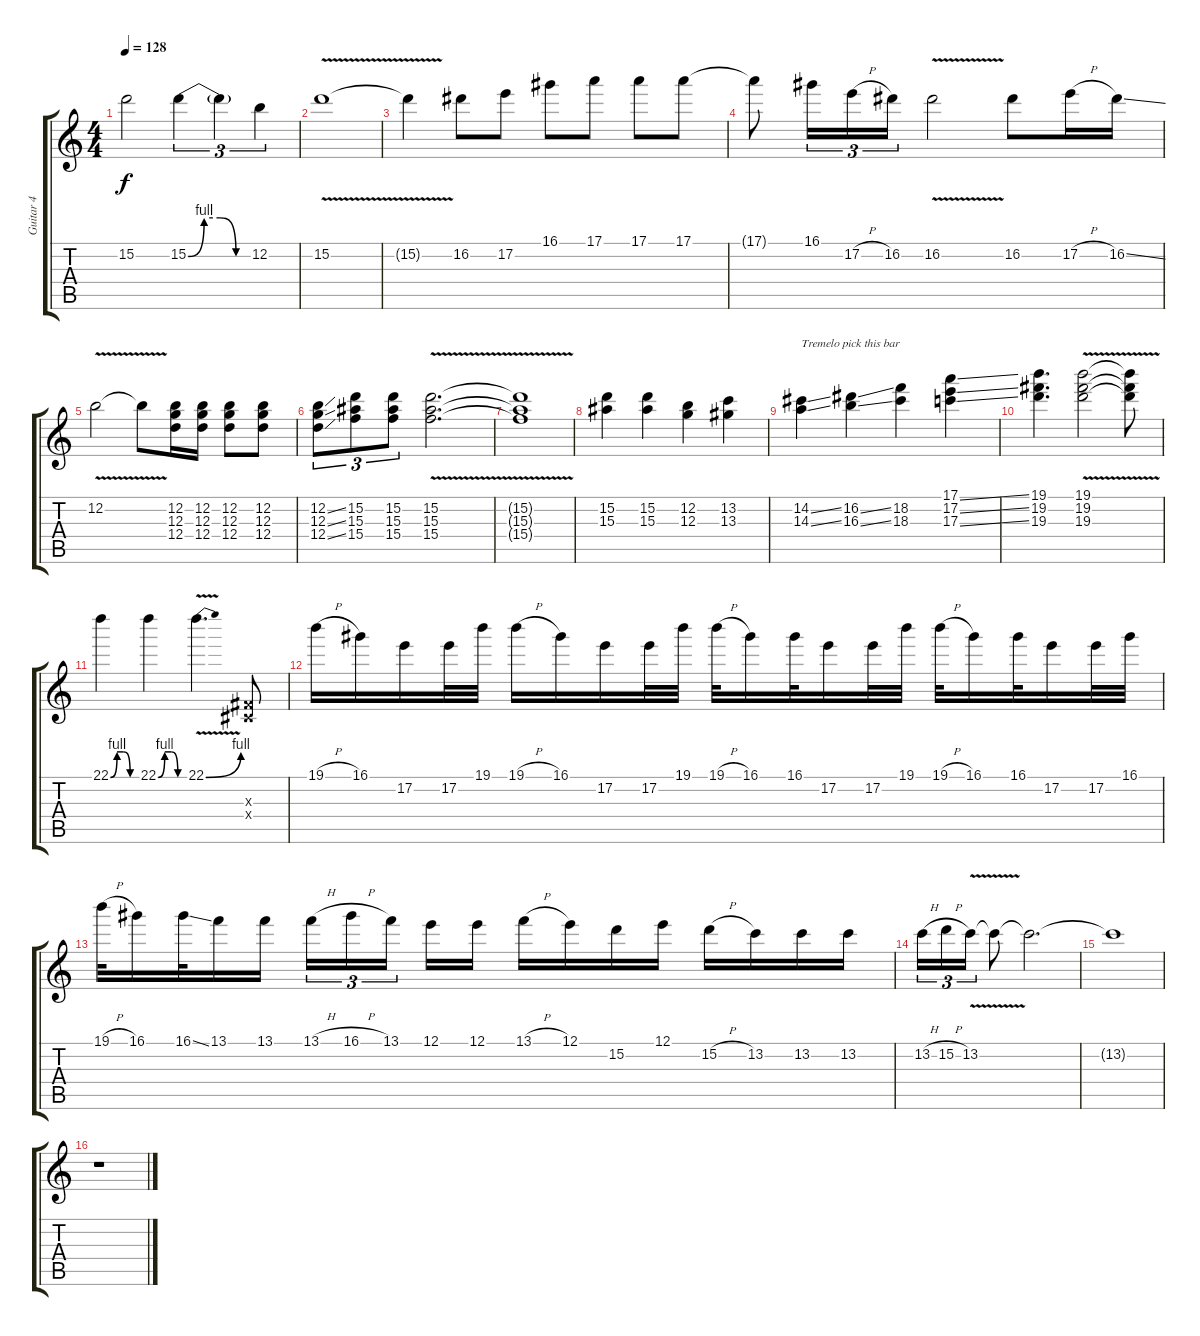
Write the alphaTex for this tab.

\track ("Guitar 4" "Guitar 4") {instrument distortionguitar}
\staff {score tabs}
\tuning (E4 B3 G3 D3 A2 E2) {hide}
\ts (4 4)
\tempo 128
\clef g2
\ks c
15.2{t}.2{dy f} 15.2{be (custom 0 0 15 4 30 4 45 0 60 0)}.4{tu (3 2)} 15.2{t}.4{tu (3 2)} 12.2.4{tu (3 2)} |
15.2{v}.1 |
15.2{t}.4 16.2.8 17.2.8 16.1.8 17.1.8 17.1.8 17.1.8 |
17.1{t}.8 16.1.16{tu (3 2)} 17.2{h}.16{tu (3 2)} 16.2.16{tu (3 2)} 16.2{v}.2 16.2.8 17.2{h}.16 16.2{ss}.16 |
12.2{v}.2 12.2{t}.8 (12.2 12.3 12.4).16 (12.2 12.3 12.4).16 (12.2 12.3 12.4).8 (12.2 12.3 12.4).8 |
(12.2{ss} 12.3{ss} 12.4{ss}).8{tu (3 2)} (15.2 15.3 15.4).8{tu (3 2)} (15.2 15.3 15.4).8{tu (3 2)} (15.2{v} 15.3{v} 15.4{v}).2{d} |
(15.2{t} 15.3{t} 15.4{t}).1 |
(15.2 15.3).4 (15.2 15.3).4 (12.2 12.3).4 (13.2 13.3).4 |
(14.2{ss} 14.3{ss}).4{txt "Tremelo pick this bar"} (16.2{ss} 16.3{ss}).4 (18.2 18.3).4 (17.1{ss} 17.2{ss} 17.3{ss}).4 |
(19.1 19.2 19.3).4{d} (19.1{v} 19.2{v} 19.3{v}).2 (19.1{t} 19.2{t} 19.3{t}).8 |
22.1{be (custom 0 0 15 4 30 4 45 0 60 0)}.4 22.1{be (custom 0 0 15 4 30 4 45 0 60 0)}.4 22.1{be (bend 0 0 60 4) v}.4{d} (-1.3{x} -1.4{x}).8 |
19.1{h}.16 16.1.16 17.2.16 17.2.32 19.1.32 19.1{h}.16 16.1.16 17.2.16 17.2.32 19.1.32 19.1{h}.32 16.1.16 16.1.32 17.2.16 17.2.32 19.1.32 19.1{h}.32 16.1.16 16.1.32 17.2.16 17.2.32 16.1.32 |
19.1{h}.32 16.1.16 16.1{ss}.32 13.1.16 13.1.16 13.1{h}.16{tu (3 2)} 16.1{h}.16{tu (3 2)} 13.1.16{tu (3 2)} 12.1.16 12.1.16 13.1{h}.16 12.1.16 15.2.16 12.1.16 15.2{h}.16 13.2.16 13.2.16 13.2.16 |
13.2{h}.16{tu (3 2)} 15.2{h}.16{tu (3 2)} 13.2{v}.16{tu (3 2)} 13.2{t}.8 13.2{t}.2{d} |
13.2{t}.1 |
r.1
